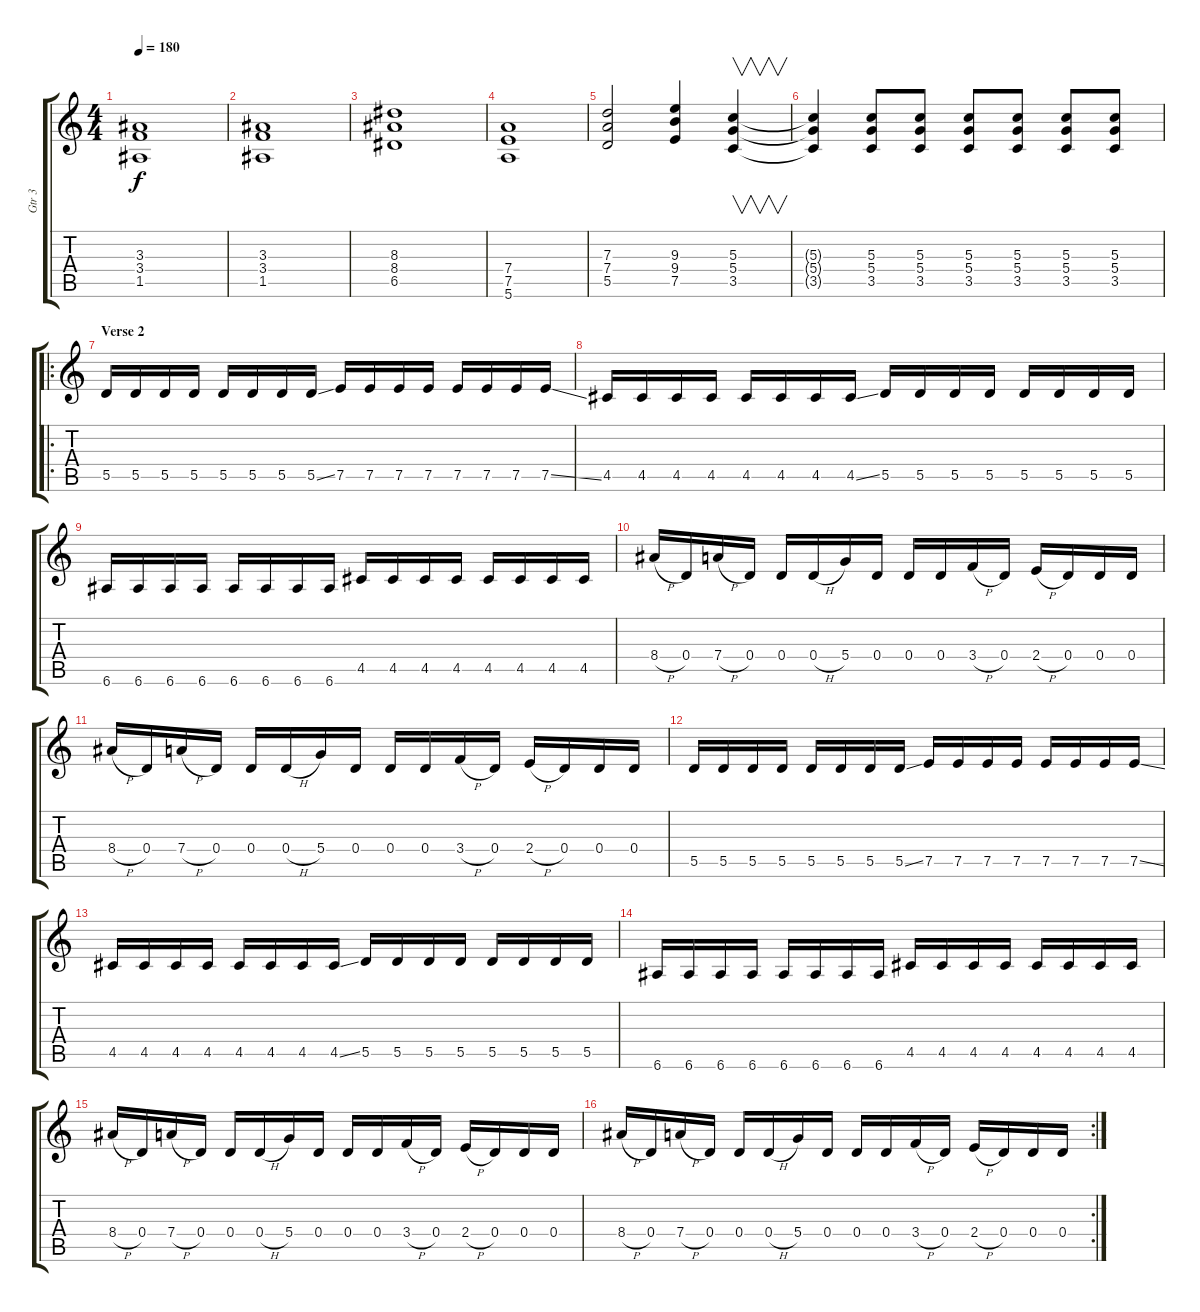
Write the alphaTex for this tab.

\track ("Gtr 3" "Gtr 3") {instrument overdrivenguitar}
\staff {score tabs}
\tuning (E4 B3 G3 D3 A2 E2) {hide}
\ts (4 4)
\tempo 180
\clef g2
\ks c
(3.3 3.4 1.5).1{dy f} |
(3.3 3.4 1.5).1 |
(8.3 8.4 6.5).1 |
(7.4 7.5 5.6).1 |
(7.3 7.4 5.5).2 (9.3 9.4 7.5).4 (5.3 5.4 3.5).4{v} |
(5.3{t} 5.4{t} 3.5{t}).4 (5.3 5.4 3.5).8 (5.3 5.4 3.5).8 (5.3 5.4 3.5).8 (5.3 5.4 3.5).8 (5.3 5.4 3.5).8 (5.3 5.4 3.5).8 |
\ro
\section ("" "Verse 2")
5.5.16 5.5.16 5.5.16 5.5.16 5.5.16 5.5.16 5.5.16 5.5{ss}.16 7.5.16 7.5.16 7.5.16 7.5.16 7.5.16 7.5.16 7.5.16 7.5{ss}.16 |
4.5.16 4.5.16 4.5.16 4.5.16 4.5.16 4.5.16 4.5.16 4.5{ss}.16 5.5.16 5.5.16 5.5.16 5.5.16 5.5.16 5.5.16 5.5.16 5.5.16 |
6.6.16 6.6.16 6.6.16 6.6.16 6.6.16 6.6.16 6.6.16 6.6.16 4.5.16 4.5.16 4.5.16 4.5.16 4.5.16 4.5.16 4.5.16 4.5.16 |
8.4{h}.16 0.4.16 7.4{h}.16 0.4.16 0.4.16 0.4{h}.16 5.4.16 0.4.16 0.4.16 0.4.16 3.4{h}.16 0.4.16 2.4{h}.16 0.4.16 0.4.16 0.4.16 |
8.4{h}.16 0.4.16 7.4{h}.16 0.4.16 0.4.16 0.4{h}.16 5.4.16 0.4.16 0.4.16 0.4.16 3.4{h}.16 0.4.16 2.4{h}.16 0.4.16 0.4.16 0.4.16 |
5.5.16 5.5.16 5.5.16 5.5.16 5.5.16 5.5.16 5.5.16 5.5{ss}.16 7.5.16 7.5.16 7.5.16 7.5.16 7.5.16 7.5.16 7.5.16 7.5{ss}.16 |
4.5.16 4.5.16 4.5.16 4.5.16 4.5.16 4.5.16 4.5.16 4.5{ss}.16 5.5.16 5.5.16 5.5.16 5.5.16 5.5.16 5.5.16 5.5.16 5.5.16 |
6.6.16 6.6.16 6.6.16 6.6.16 6.6.16 6.6.16 6.6.16 6.6.16 4.5.16 4.5.16 4.5.16 4.5.16 4.5.16 4.5.16 4.5.16 4.5.16 |
8.4{h}.16 0.4.16 7.4{h}.16 0.4.16 0.4.16 0.4{h}.16 5.4.16 0.4.16 0.4.16 0.4.16 3.4{h}.16 0.4.16 2.4{h}.16 0.4.16 0.4.16 0.4.16 |
\rc 2
8.4{h}.16 0.4.16 7.4{h}.16 0.4.16 0.4.16 0.4{h}.16 5.4.16 0.4.16 0.4.16 0.4.16 3.4{h}.16 0.4.16 2.4{h}.16 0.4.16 0.4.16 0.4.16
